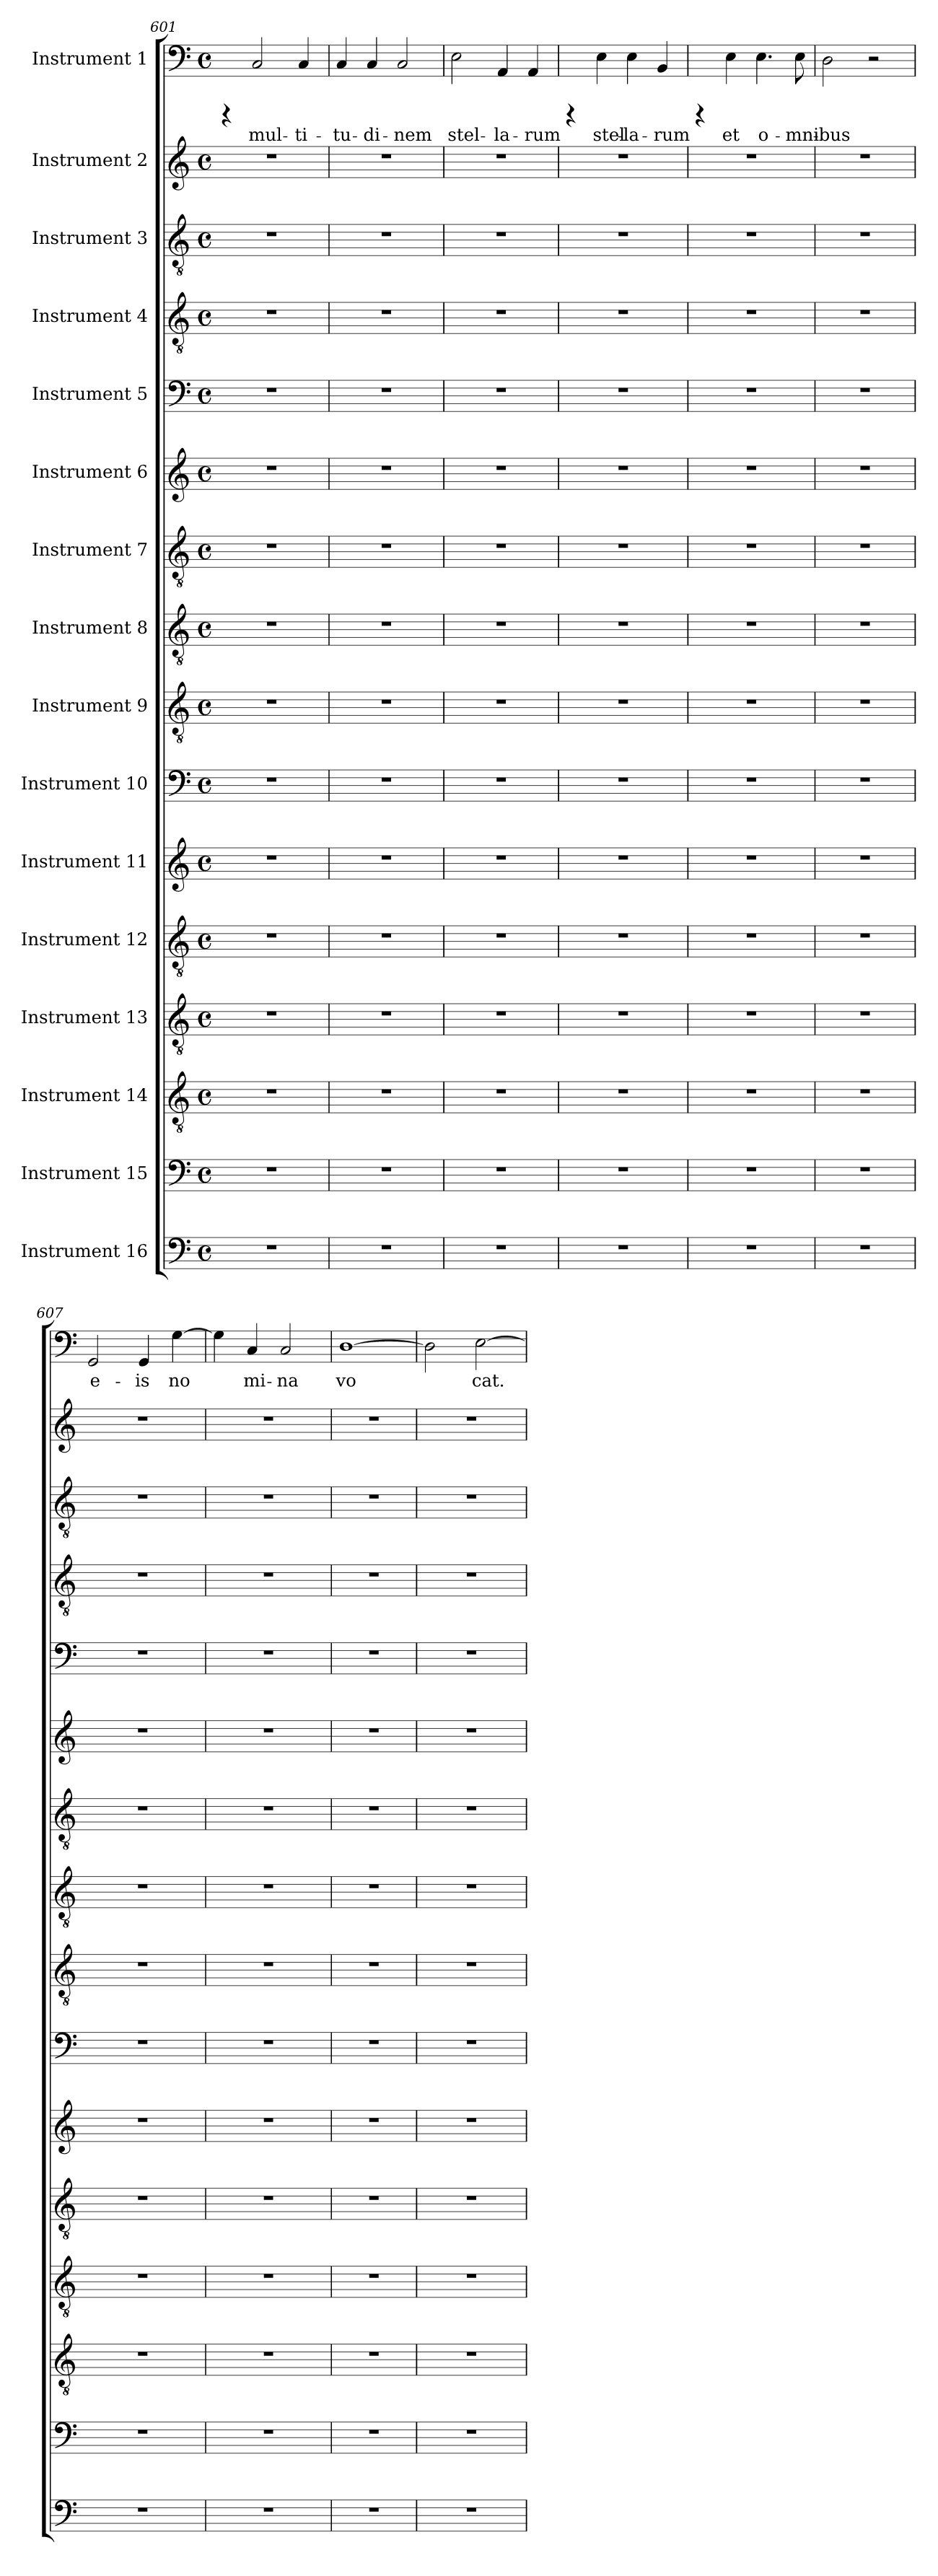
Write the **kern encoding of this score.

**kern	**kern	**kern	**kern	**kern	**kern	**kern	**kern	**kern	**kern	**kern	**kern	**kern	**kern	**kern	**kern	**text
*part16	*part15	*part14	*part13	*part12	*part11	*part10	*part9	*part8	*part7	*part6	*part5	*part4	*part3	*part2	*part1	*part1
*staff16	*staff15	*staff14	*staff13	*staff12	*staff11	*staff10	*staff9	*staff8	*staff7	*staff6	*staff5	*staff4	*staff3	*staff2	*staff1	*staff1
*I"Instrument 16	*I"Instrument 15	*I"Instrument 14	*I"Instrument 13	*I"Instrument 12	*I"Instrument 11	*I"Instrument 10	*I"Instrument 9	*I"Instrument 8	*I"Instrument 7	*I"Instrument 6	*I"Instrument 5	*I"Instrument 4	*I"Instrument 3	*I"Instrument 2	*I"Instrument 1	*
*clefF4	*clefF4	*clefGv2	*clefGv2	*clefGv2	*clefG2	*clefF4	*clefGv2	*clefGv2	*clefGv2	*clefG2	*clefF4	*clefGv2	*clefGv2	*clefG2	*clefF4	*
*k[]	*k[]	*k[]	*k[]	*k[]	*k[]	*k[]	*k[]	*k[]	*k[]	*k[]	*k[]	*k[]	*k[]	*k[]	*k[]	*
*C:	*C:	*C:	*C:	*C:	*C:	*C:	*C:	*C:	*C:	*C:	*C:	*C:	*C:	*C:	*C:	*
*M4/4	*M4/4	*M4/4	*M4/4	*M4/4	*M4/4	*M4/4	*M4/4	*M4/4	*M4/4	*M4/4	*M4/4	*M4/4	*M4/4	*M4/4	*M4/4	*
*met(c)	*met(c)	*met(c)	*met(c)	*met(c)	*met(c)	*met(c)	*met(c)	*met(c)	*met(c)	*met(c)	*met(c)	*met(c)	*met(c)	*met(c)	*met(c)	*
=601	=601	=601	=601	=601	=601	=601	=601	=601	=601	=601	=601	=601	=601	=601	=601	=601
1r	1r	1r	1r	1r	1r	1r	1r	1r	1r	1r	1r	1r	1r	1r	4rCCC	.
!	!	!	!	!	!	!	!	!	!	!	!	!	!	!	!	!LO:LY:b:cj
.	.	.	.	.	.	.	.	.	.	.	.	.	.	.	2C/	mul-
!	!	!	!	!	!	!	!	!	!	!	!	!	!	!	!	!LO:LY:b:cj
.	.	.	.	.	.	.	.	.	.	.	.	.	.	.	4C/	-ti-
=602	=602	=602	=602	=602	=602	=602	=602	=602	=602	=602	=602	=602	=602	=602	=602	=602
!	!	!	!	!	!	!	!	!	!	!	!	!	!	!	!	!LO:LY:b:cj
1r	1r	1r	1r	1r	1r	1r	1r	1r	1r	1r	1r	1r	1r	1r	4C/	-tu-
!	!	!	!	!	!	!	!	!	!	!	!	!	!	!	!	!LO:LY:b:cj
.	.	.	.	.	.	.	.	.	.	.	.	.	.	.	4C/	-di-
!	!	!	!	!	!	!	!	!	!	!	!	!	!	!	!	!LO:LY:b:cj
.	.	.	.	.	.	.	.	.	.	.	.	.	.	.	2C/	-nem
=603	=603	=603	=603	=603	=603	=603	=603	=603	=603	=603	=603	=603	=603	=603	=603	=603
!	!	!	!	!	!	!	!	!	!	!	!	!	!	!	!	!LO:LY:b:cj
1r	1r	1r	1r	1r	1r	1r	1r	1r	1r	1r	1r	1r	1r	1r	2E\	stel-
!	!	!	!	!	!	!	!	!	!	!	!	!	!	!	!	!LO:LY:b:cj
.	.	.	.	.	.	.	.	.	.	.	.	.	.	.	4AA/	-la-
!	!	!	!	!	!	!	!	!	!	!	!	!	!	!	!	!LO:LY:b:cj
.	.	.	.	.	.	.	.	.	.	.	.	.	.	.	4AA/	-rum
=604	=604	=604	=604	=604	=604	=604	=604	=604	=604	=604	=604	=604	=604	=604	=604	=604
1r	1r	1r	1r	1r	1r	1r	1r	1r	1r	1r	1r	1r	1r	1r	4rCCC	.
!	!	!	!	!	!	!	!	!	!	!	!	!	!	!	!	!LO:LY:b:cj
.	.	.	.	.	.	.	.	.	.	.	.	.	.	.	4E\	stel-
!	!	!	!	!	!	!	!	!	!	!	!	!	!	!	!	!LO:LY:b:cj
.	.	.	.	.	.	.	.	.	.	.	.	.	.	.	4E\	-la-
!	!	!	!	!	!	!	!	!	!	!	!	!	!	!	!	!LO:LY:b:cj
.	.	.	.	.	.	.	.	.	.	.	.	.	.	.	4BB/	-rum
!!LO:LB:g=z
=605	=605	=605	=605	=605	=605	=605	=605	=605	=605	=605	=605	=605	=605	=605	=605	=605
1r	1r	1r	1r	1r	1r	1r	1r	1r	1r	1r	1r	1r	1r	1r	4rCCC	.
!	!	!	!	!	!	!	!	!	!	!	!	!	!	!	!	!LO:LY:b:cj
.	.	.	.	.	.	.	.	.	.	.	.	.	.	.	4E\	et
!	!	!	!	!	!	!	!	!	!	!	!	!	!	!	!	!LO:LY:b:cj
.	.	.	.	.	.	.	.	.	.	.	.	.	.	.	4.E\	o-
!	!	!	!	!	!	!	!	!	!	!	!	!	!	!	!	!LO:LY:b:cj
.	.	.	.	.	.	.	.	.	.	.	.	.	.	.	8E\	-mni-
=606	=606	=606	=606	=606	=606	=606	=606	=606	=606	=606	=606	=606	=606	=606	=606	=606
!	!	!	!	!	!	!	!	!	!	!	!	!	!	!	!	!LO:LY:b:cj
1r	1r	1r	1r	1r	1r	1r	1r	1r	1r	1r	1r	1r	1r	1r	2D\	-bus
.	.	.	.	.	.	.	.	.	.	.	.	.	.	.	2r	.
=607	=607	=607	=607	=607	=607	=607	=607	=607	=607	=607	=607	=607	=607	=607	=607	=607
!	!	!	!	!	!	!	!	!	!	!	!	!	!	!	!	!LO:LY:b:cj
1r	1r	1r	1r	1r	1r	1r	1r	1r	1r	1r	1r	1r	1r	1r	2GG/	e-
!	!	!	!	!	!	!	!	!	!	!	!	!	!	!	!	!LO:LY:b:cj
.	.	.	.	.	.	.	.	.	.	.	.	.	.	.	4GG/	-is
!	!	!	!	!	!	!	!	!	!	!	!	!	!	!	!	!LO:LY:b:cj
.	.	.	.	.	.	.	.	.	.	.	.	.	.	.	[>4G\	no-
=608	=608	=608	=608	=608	=608	=608	=608	=608	=608	=608	=608	=608	=608	=608	=608	=608
!	!	!	!	!	!	!	!	!	!	!	!	!	!	!	!	!LO:LY:b:cj
1r	1r	1r	1r	1r	1r	1r	1r	1r	1r	1r	1r	1r	1r	1r	4G\]	--
!	!	!	!	!	!	!	!	!	!	!	!	!	!	!	!	!LO:LY:b:cj
.	.	.	.	.	.	.	.	.	.	.	.	.	.	.	4C/	-mi-
!	!	!	!	!	!	!	!	!	!	!	!	!	!	!	!	!LO:LY:b:cj
.	.	.	.	.	.	.	.	.	.	.	.	.	.	.	2C/	-na
=609	=609	=609	=609	=609	=609	=609	=609	=609	=609	=609	=609	=609	=609	=609	=609	=609
!	!	!	!	!	!	!	!	!	!	!	!	!	!	!	!	!LO:LY:b:cj
1r	1r	1r	1r	1r	1r	1r	1r	1r	1r	1r	1r	1r	1r	1r	[>1D	vo-
=610	=610	=610	=610	=610	=610	=610	=610	=610	=610	=610	=610	=610	=610	=610	=610	=610
!	!	!	!	!	!	!	!	!	!	!	!	!	!	!	!	!LO:LY:b:cj
1r	1r	1r	1r	1r	1r	1r	1r	1r	1r	1r	1r	1r	1r	1r	2D\]	--
!	!	!	!	!	!	!	!	!	!	!	!	!	!	!	!	!LO:LY:b:cj
.	.	.	.	.	.	.	.	.	.	.	.	.	.	.	[>2E\	-cat.
=	=	=	=	=	=	=	=	=	=	=	=	=	=	=	=	=
*-	*-	*-	*-	*-	*-	*-	*-	*-	*-	*-	*-	*-	*-	*-	*-	*-
